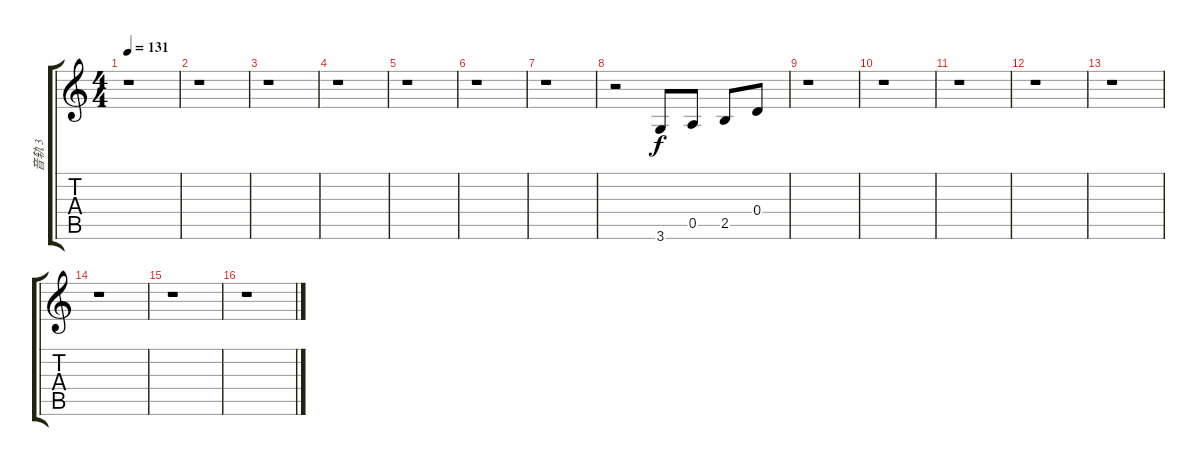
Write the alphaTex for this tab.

\track ("音轨 3" "音轨 3") {instrument distortionguitar}
\staff {score tabs}
\tuning (E4 B3 G3 D3 A2 E2) {hide}
\ts (4 4)
\tempo 131
\clef g2
\ks c
r.1{dy mf} |
r.1 |
r.1 |
r.1 |
r.1 |
r.1 |
r.1 |
r.2 3.6.8{dy f} 0.5.8 2.5.8 0.4.8 |
r.1 |
r.1 |
r.1 |
r.1 |
r.1 |
r.1 |
r.1 |
r.1
